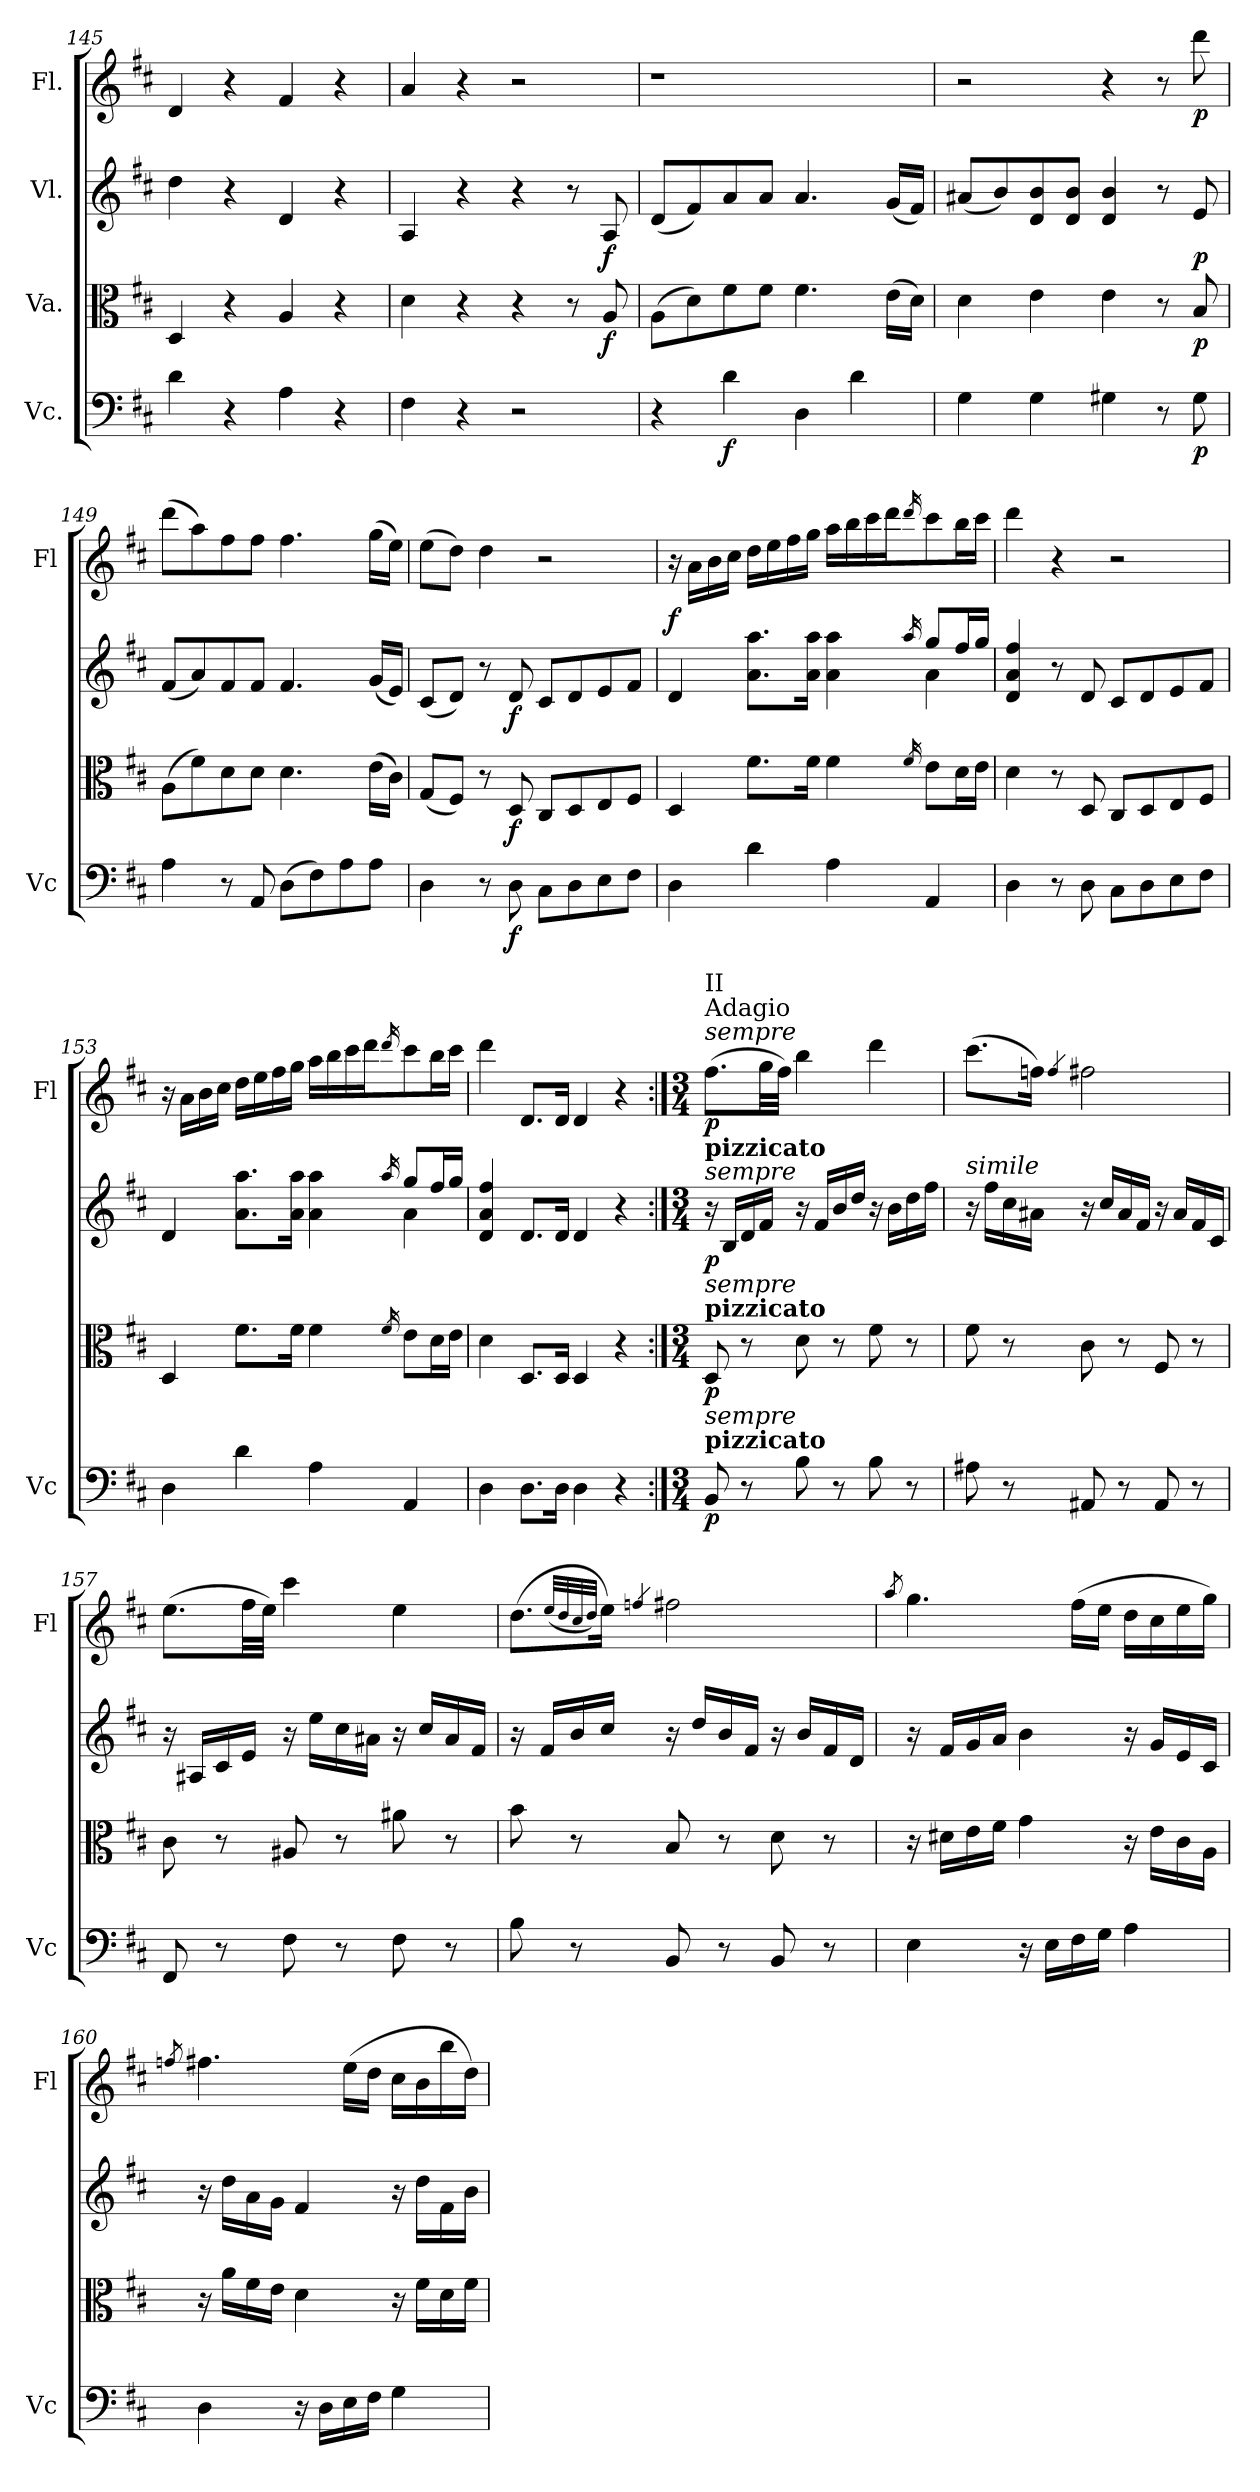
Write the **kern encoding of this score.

**kern	**dynam	**kern	**dynam	**kern	**dynam	**kern	**dynam
*part4	*part4	*part3	*part3	*part2	*part2	*part1	*part1
*staff4	*staff4	*staff3	*staff3	*staff2	*staff2	*staff1	*staff1
*I"Vc.	*	*I"Va.	*	*I"Vl.	*	*I"Fl.	*
*I'Vc	*	*	*	*	*	*I'Fl	*
*clefF4	*	*clefC3	*	*clefG2	*	*clefG2	*
*k[f#c#]	*	*k[f#c#]	*	*k[f#c#]	*	*k[f#c#]	*
=145	=145	=145	=145	=145	=145	=145	=145
4d\	.	4D/	.	4dd\	.	4d/	.
4r	.	4r	.	4r	.	4r	.
4A\	.	4A/	.	4d/	.	4f#/	.
4r	.	4r	.	4r	.	4r	.
=146	=146	=146	=146	=146	=146	=146	=146
4F#\	.	4d\	.	4A/	.	4a/	.
4r	.	4r	.	4r	.	4r	.
2r	.	4r	.	4r	.	2r	.
.	.	8r	.	8r	.	.	.
!	!	!	!LO:DY:b	!	!LO:DY:b	!	!
.	.	8A/	f	8A/	f	.	.
=147	=147	=147	=147	=147	=147	=147	=147
4r	.	(>8A\L	.	(<8d/L	.	1r	.
.	.	8d\)	.	8f#/)	.	.	.
!	!LO:DY:b	!	!	!	!	!	!
4d\	f	8f#\	.	8a/	.	.	.
.	.	8f#\J	.	8a/J	.	.	.
4D\	.	4.f#\	.	4.a/	.	.	.
4d\	.	.	.	.	.	.	.
.	.	(>16e\LL	.	(<16g/LL	.	.	.
.	.	16d\JJ)	.	16f#/JJ)	.	.	.
=148	=148	=148	=148	=148	=148	=148	=148
4G\	.	4d\	.	(<8a#X/L	.	2r	.
.	.	.	.	8b/)	.	.	.
4G\	.	4e\	.	8d/ 8b/	.	.	.
.	.	.	.	8d/ 8b/J	.	.	.
4G#X\	.	4e\	.	4d/ 4b/	.	4r	.
8r	.	8r	.	8r	.	8r	.
!	!LO:DY:b	!	!LO:DY:b	!	!LO:DY:b	!	!LO:DY:b
8G#\	p	8B/	p	8e/	p	8ddd\	p
!!LO:LB:g=z
=149	=149	=149	=149	=149	=149	=149	=149
4A\	.	(>8A\L	.	(<8f#/L	.	(>8ddd\L	.
.	.	8f#\)	.	8a/)	.	8aa\)	.
8r	.	8d\	.	8f#/	.	8ff#\	.
8AA/	.	8d\J	.	8f#/J	.	8ff#\J	.
(>8D\L	.	4.d\	.	4.f#/	.	4.ff#\	.
8F#\)	.	.	.	.	.	.	.
8A\	.	.	.	.	.	.	.
8A\J	.	(>16e\LL	.	(<16g/LL	.	(>16gg\LL	.
.	.	16c#\JJ)	.	16e/JJ)	.	16ee\JJ)	.
=150	=150	=150	=150	=150	=150	=150	=150
*	*	*	*	*^	*	*	*
4D\	.	(<8G/L	.	1ryy	(>8c#/L	.	(>8ee\L	.
.	.	8F#/J)	.	.	8d/J)	.	8dd\J)	.
8r	.	8r	.	.	8r	.	4dd\	.
!	!LO:DY:b	!	!LO:DY:b	!	!	!LO:DY:b	!	!
8D\	f	8D/	f	.	8d/	f	.	.
8C#\L	.	8C#/L	.	.	8c#/L	.	2r	.
8D\	.	8D/	.	.	8d/	.	.	.
8E\	.	8E/	.	.	8e/	.	.	.
8F#\J	.	8F#/J	.	.	8f#/J	.	.	.
=151	=151	=151	=151	=151	=151	=151	=151	=151
!	!	!	!	!	!	!	!	!LO:DY:b
4D\	.	4D/	.	2ryy	4d/	.	16r	f
.	.	.	.	.	.	.	16a\LL	.
.	.	.	.	.	.	.	16b\	.
.	.	.	.	.	.	.	16cc#\JJ	.
4d\	.	8.f#\L	.	.	8.a\ 8.aa\L	.	16dd\LL	.
.	.	.	.	.	.	.	16ee\	.
.	.	.	.	.	.	.	16ff#\	.
.	.	16f#\Jk	.	.	16a\ 16aa\Jk	.	16gg\JJ	.
4A\	.	4f#\	.	4ryy	4a\ 4aa\	.	16aa\LL	.
.	.	.	.	.	.	.	16bb\	.
.	.	.	.	.	.	.	16ccc#\	.
.	.	.	.	.	.	.	16ddd\J	.
.	.	16qf#/	.	16qaa/	.	.	16qddd/	.
4AA/	.	8e\L	.	8gg/L	4a\	.	8ccc#\	.
.	.	16d\L	.	16ff#/L	.	.	16bb\L	.
.	.	16e\JJ	.	16gg/JJ	.	.	16ccc#\JJ	.
=152	=152	=152	=152	=152	=152	=152	=152	=152
4D\	.	4d\	.	4d/ 4a/ 4ff#/	4.ryy	.	4ddd\	.
8r	.	8r	.	8r	.	.	4r	.
8D\	.	8D/	.	8ryy	8d/	.	.	.
8C#\L	.	8C#/L	.	2ryy	8c#/L	.	2r	.
8D\	.	8D/	.	.	8d/	.	.	.
8E\	.	8E/	.	.	8e/	.	.	.
8F#\J	.	8F#/J	.	.	8f#/J	.	.	.
=153	=153	=153	=153	=153	=153	=153	=153	=153
4D\	.	4D/	.	2ryy	4d/	.	16r	.
.	.	.	.	.	.	.	16a\LL	.
.	.	.	.	.	.	.	16b\	.
.	.	.	.	.	.	.	16cc#\JJ	.
4d\	.	8.f#\L	.	.	8.a\ 8.aa\L	.	16dd\LL	.
.	.	.	.	.	.	.	16ee\	.
.	.	.	.	.	.	.	16ff#\	.
.	.	16f#\Jk	.	.	16a\ 16aa\Jk	.	16gg\JJ	.
4A\	.	4f#\	.	4ryy	4a\ 4aa\	.	16aa\LL	.
.	.	.	.	.	.	.	16bb\	.
.	.	.	.	.	.	.	16ccc#\	.
.	.	.	.	.	.	.	16ddd\J	.
.	.	16qf#/	.	16qaa/	.	.	16qddd/	.
4AA/	.	8e\L	.	8gg/L	4a\	.	8ccc#\	.
.	.	16d\L	.	16ff#/L	.	.	16bb\L	.
.	.	16e\JJ	.	16gg/JJ	.	.	16ccc#\JJ	.
*	*	*	*	*v	*v	*	*	*
!!LO:LB:g=z
=154	=154	=154	=154	=154	=154	=154	=154
4D\	.	4d\	.	4d/ 4a/ 4ff#/	.	4ddd\	.
8.D\L	.	8.D/L	.	8.d/L	.	8.d/L	.
16D\Jk	.	16D/Jk	.	16d/Jk	.	16d/Jk	.
4D\	.	4D/	.	4d/	.	4d/	.
4r	.	4r	.	4r	.	4r	.
!!LO:LB:g=z
=155:|!	=155:|!	=155:|!	=155:|!	=155:|!	=155:|!	=155:|!	=155:|!
*M3/4	*	*M3/4	*	*M3/4	*	*M3/4	*
!	!	!	!	!	!	!LO:TX:a:i:t=sempre	!
!	!	!	!	!	!	!LO:TX:a:t=Adagio	!
!	!	!	!	!	!	!LO:TX:a:t=II	!
!	!	!	!	!LO:TX:a:i:t=sempre	!	!	!
!	!	!	!	!LO:TX:a:B:t=pizzicato	!	!	!
!	!	!LO:TX:a:B:t=pizzicato	!	!	!	!	!
!	!	!LO:TX:a:i:t=sempre	!	!	!	!	!
!LO:TX:a:B:t=pizzicato	!	!	!	!	!	!	!
!LO:TX:a:i:t=sempre	!	!	!	!	!	!	!
!	!LO:DY:b	!	!LO:DY:b	!	!LO:DY:b	!	!LO:DY:b
8BB/	p	8D/	p	16r	p	(>8.ff#\L	p
.	.	.	.	16B/LL	.	.	.
8r	.	8r	.	16d/	.	.	.
.	.	.	.	16f#/JJ	.	32gg\LL	.
.	.	.	.	.	.	32ff#\JJJ)	.
8B\	.	8d\	.	16r	.	4bb\	.
.	.	.	.	16f#/LL	.	.	.
8r	.	8r	.	16b/	.	.	.
.	.	.	.	16dd/JJ	.	.	.
8B\	.	8f#\	.	16r	.	4ddd\	.
.	.	.	.	16b\LL	.	.	.
8r	.	8r	.	16dd\	.	.	.
.	.	.	.	16ff#\JJ	.	.	.
=156	=156	=156	=156	=156	=156	=156	=156
!	!	!	!	!LO:TX:a:i:t=simile	!	!	!
8A#X\	.	8f#\	.	16r	.	(>8.ccc#\L	.
.	.	.	.	16ff#\LL	.	.	.
8r	.	8r	.	16cc#\	.	.	.
.	.	.	.	16a#X\JJ	.	16ffn\Jk)	.
.	.	.	.	.	.	4qff/	.
8AA#X/	.	8c#\	.	16r	.	2ff#X\	.
.	.	.	.	16cc#/LL	.	.	.
8r	.	8r	.	16a#/	.	.	.
.	.	.	.	16f#/JJ	.	.	.
8AA#/	.	8F#/	.	16r	.	.	.
.	.	.	.	16a#/LL	.	.	.
8r	.	8r	.	16f#/	.	.	.
.	.	.	.	16c#/JJ	.	.	.
=157	=157	=157	=157	=157	=157	=157	=157
8FF#/	.	8c#\	.	16r	.	(>8.ee\L	.
.	.	.	.	16A#X/LL	.	.	.
8r	.	8r	.	16c#/	.	.	.
.	.	.	.	16e/JJ	.	32ff#\LL	.
.	.	.	.	.	.	32ee\JJJ)	.
8F#\	.	8A#X/	.	16r	.	4ccc#\	.
.	.	.	.	16ee\LL	.	.	.
8r	.	8r	.	16cc#\	.	.	.
.	.	.	.	16a#X\JJ	.	.	.
8F#\	.	8a#X\	.	16r	.	4ee\	.
.	.	.	.	16cc#/LL	.	.	.
8r	.	8r	.	16a#/	.	.	.
.	.	.	.	16f#/JJ	.	.	.
=158	=158	=158	=158	=158	=158	=158	=158
8B\	.	8b\	.	16r	.	(>8.dd\L	.
.	.	.	.	16f#/LL	.	.	.
8r	.	8r	.	16b/	.	.	.
.	.	.	.	.	.	(<32qee/LLL	.
.	.	.	.	.	.	32qdd/	.
.	.	.	.	.	.	32qcc#/	.
.	.	.	.	.	.	32qdd/JJJ)	.
.	.	.	.	16cc#/JJ	.	16ee\Jk)	.
.	.	.	.	.	.	4qffn/	.
8BB/	.	8B/	.	16r	.	2ff#X\	.
.	.	.	.	16dd/LL	.	.	.
8r	.	8r	.	16b/	.	.	.
.	.	.	.	16f#/JJ	.	.	.
8BB/	.	8d\	.	16r	.	.	.
.	.	.	.	16b/LL	.	.	.
8r	.	8r	.	16f#/	.	.	.
.	.	.	.	16d/JJ	.	.	.
!!LO:PB:g=z
=159	=159	=159	=159	=159	=159	=159	=159
.	.	.	.	.	.	8qaa/	.
4E\	.	16r	.	16r	.	4.gg\	.
.	.	16d#X\LL	.	16f#/LL	.	.	.
.	.	16e\	.	16g/	.	.	.
.	.	16f#\JJ	.	16a/JJ	.	.	.
16r	.	4g\	.	4b\	.	.	.
16E\LL	.	.	.	.	.	.	.
16F#\	.	.	.	.	.	(>16ff#\LL	.
16G\JJ	.	.	.	.	.	16ee\JJ	.
4A\	.	16r	.	16r	.	16dd\LL	.
.	.	16e\LL	.	16g/LL	.	16cc#\	.
.	.	16c#\	.	16e/	.	16ee\	.
.	.	16A\JJ	.	16c#/JJ	.	16gg\JJ)	.
=160	=160	=160	=160	=160	=160	=160	=160
.	.	.	.	.	.	8qffn/	.
4D\	.	16r	.	16r	.	4.ff#X\	.
.	.	16a\LL	.	16dd\LL	.	.	.
.	.	16f#\	.	16a\	.	.	.
.	.	16e\JJ	.	16g\JJ	.	.	.
16r	.	4d\	.	4f#/	.	.	.
16D\LL	.	.	.	.	.	.	.
16E\	.	.	.	.	.	(>16ee\LL	.
16F#\JJ	.	.	.	.	.	16dd\JJ	.
4G\	.	16r	.	16r	.	16cc#\LL	.
.	.	16f#\LL	.	16dd\LL	.	16b\	.
.	.	16d\	.	16f#\	.	16bb\	.
.	.	16f#\JJ	.	16b\JJ	.	16dd\JJ)	.
=	=	=	=	=	=	=	=
*-	*-	*-	*-	*-	*-	*-	*-
